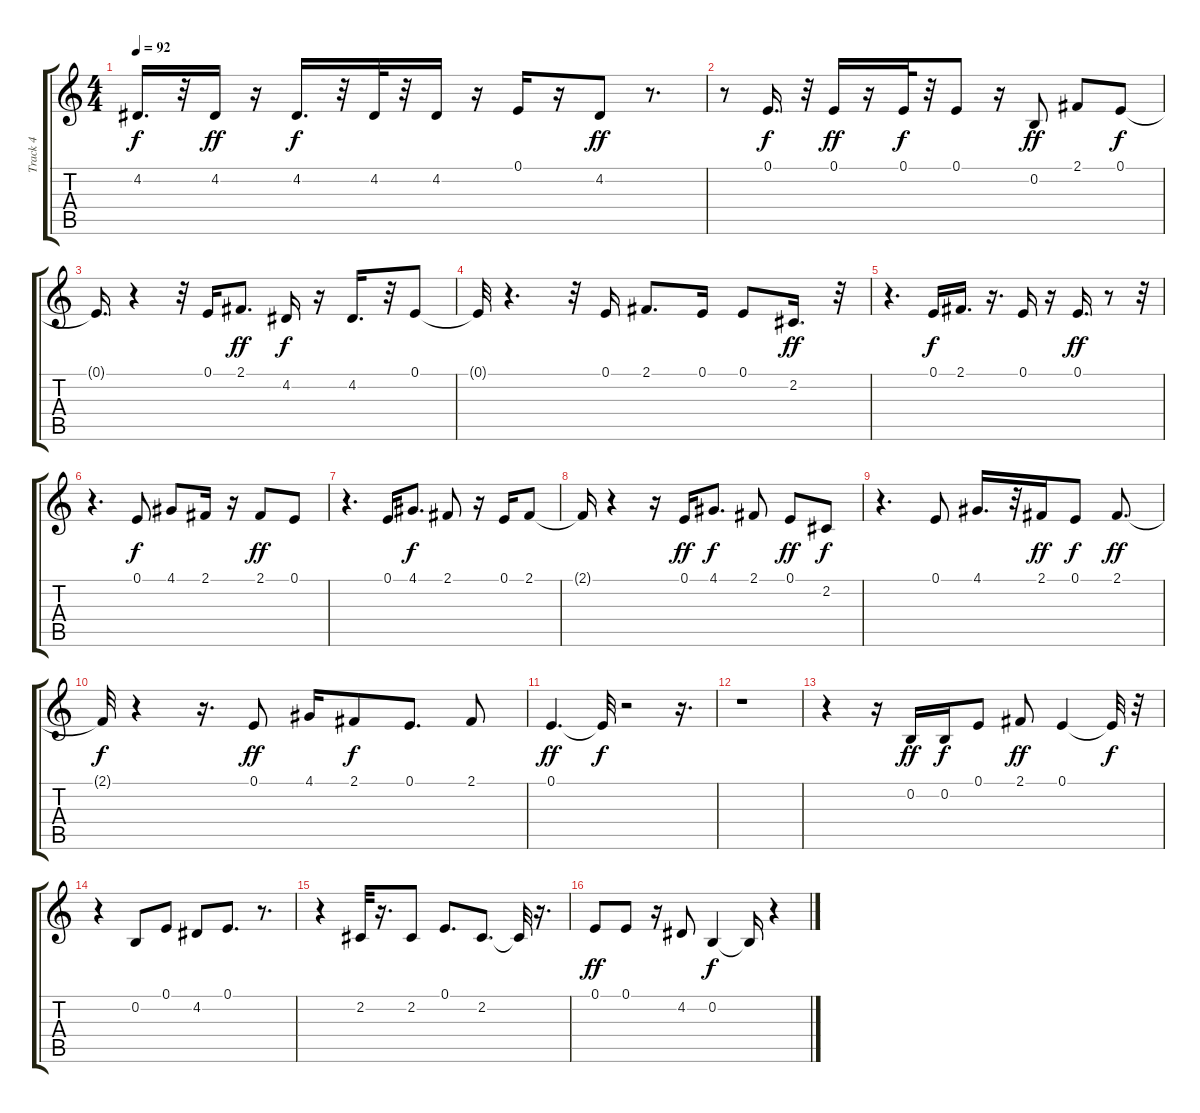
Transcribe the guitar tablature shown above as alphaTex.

\track ("Track 4" "Track 4") {instrument sopranosax}
\staff {score tabs}
\tuning (E4 B3 G3 D3 A2 E2) {hide}
\ts (4 4)
\tempo 92
\clef g2
\ks c
4.2.16{d dy f} r.32 4.2.16{dy ff} r.16 4.2.16{d dy f} r.32 4.2.32 r.32 4.2.16 r.16 0.1.16 r.16 4.2.8{dy ff} r.8{d} |
r.8 0.1.16{d dy f} r.32 0.1.16{dy ff} r.16 0.1.32{dy f} r.32 0.1.8 r.16 0.2.8{dy ff} 2.1.8 0.1.8{dy f} |
0.1{t}.16{d} r.4 r.32 0.1.16 2.1.8{d dy ff} 4.2.16{dy f} r.16 4.2.16{d} r.32 0.1.8 |
0.1{t}.32 r.4{d} r.32 0.1.16 2.1.8{d} 0.1.16 0.1.8 2.2.16{d dy ff} r.32 |
r.4{d} 0.1.16{dy f} 2.1.16{d} r.16{d} 0.1.16 r.16 0.1.16{d dy ff} r.8 r.32 |
r.4{d} 0.1.8{dy f} 4.1.8 2.1.16 r.16 2.1.8{dy ff} 0.1.8 |
r.4{d} 0.1.16 4.1.8{d dy f} 2.1.8 r.16 0.1.16 2.1.8 |
2.1{t}.16 r.4 r.16 0.1.16{dy ff} 4.1.8{d dy f} 2.1.8 0.1.8{dy ff} 2.2.8{dy f} |
r.4{d} 0.1.8 4.1.16{d} r.32 2.1.16{dy ff} 0.1.8{dy f} 2.1.8{d dy ff} |
2.1{t}.32{dy f} r.4 r.16{d} 0.1.8{dy ff} 4.1.16 2.1.8{dy f} 0.1.8{d} 2.1.8 |
0.1.4{d dy ff} 0.1{t}.32{dy f} r.2 r.16{d} |
r.1 |
r.4 r.16 0.2.16{dy ff} 0.2.16{dy f} 0.1.8 2.1.8{dy ff} 0.1.4 0.1{t}.32{dy f} r.32 |
r.4 0.2.8 0.1.8 4.2.8 0.1.8{d} r.8{d} |
r.4 2.2.32 r.16{d} 2.2.8 0.1.8{d} 2.2.8{d} 2.2{t}.32 r.16{d} |
0.1.8{dy ff} 0.1.8 r.16 4.2.8 0.2.4{dy f} 0.2{t}.16 r.4
